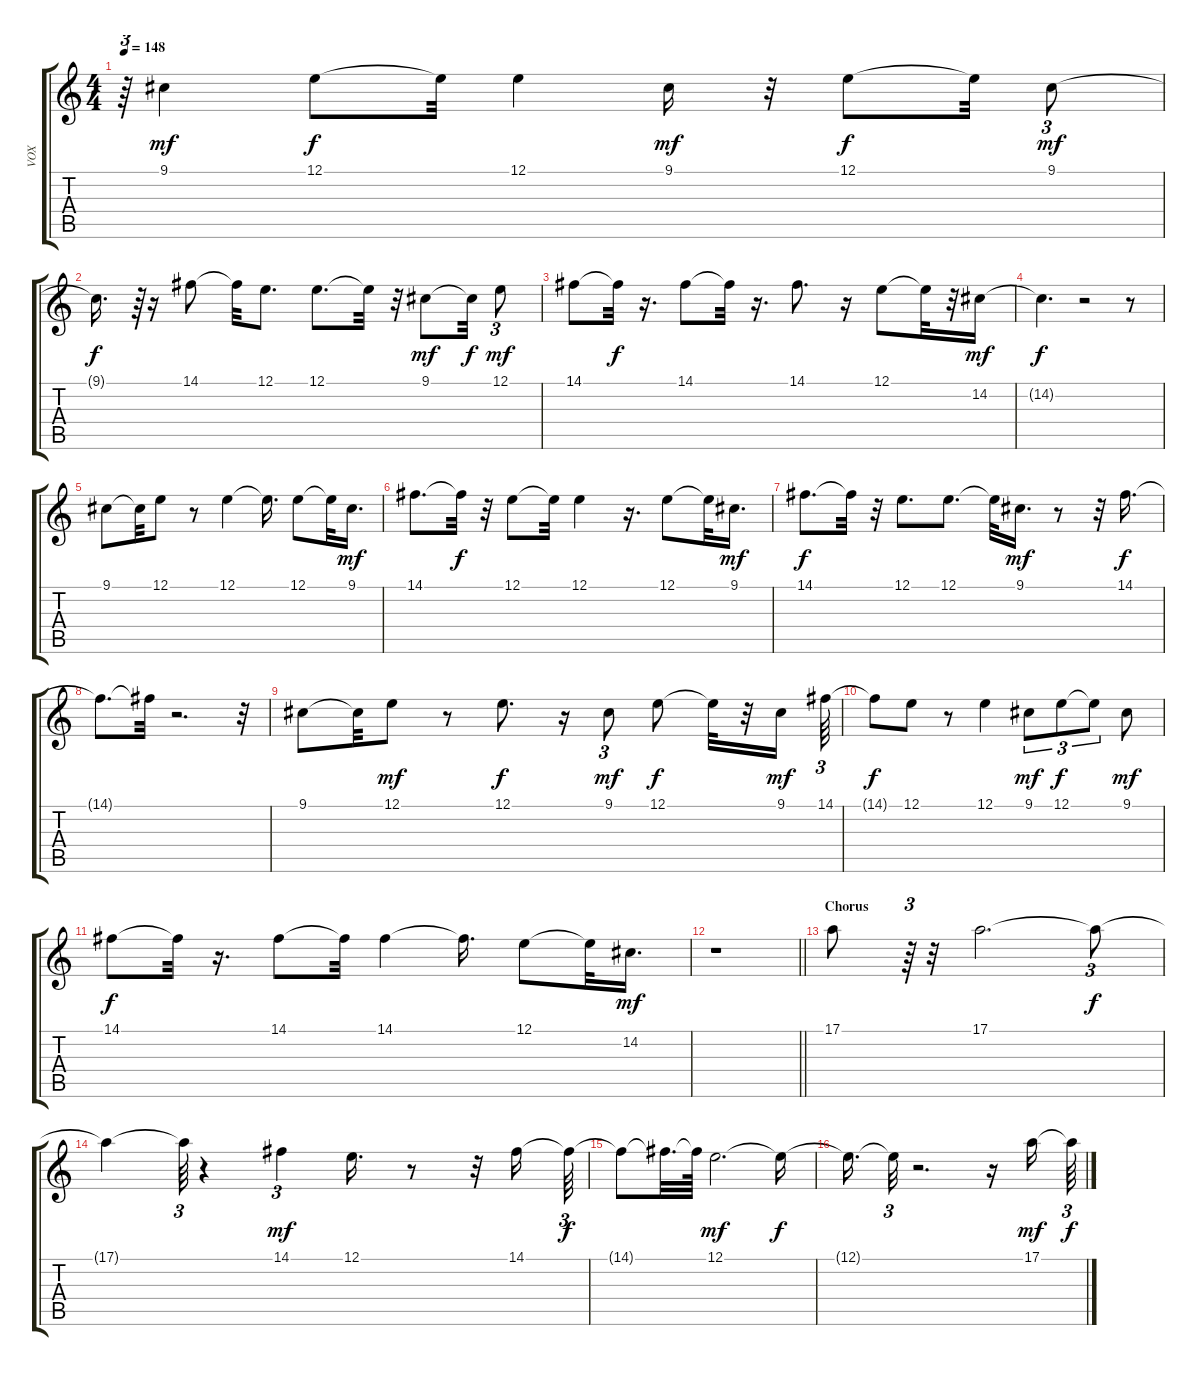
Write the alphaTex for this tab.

\track ("VOX" "VOX") {instrument lead3calliope}
\staff {score tabs}
\tuning (E4 B3 G3 D3 A2 E2) {hide}
\ts (4 4)
\tempo 148
\clef g2
\ks c
r.64{tu (3 2) dy f} 9.1.4{dy mf} 12.1.8{dy f} 12.1{t}.32 12.1.4 9.1.16{dy mf} r.32 12.1.8{dy f} 12.1{t}.32 9.1.8{tu (3 2) dy mf} |
9.1{t}.16{d dy f} r.64{tu (3 2)} r.16 14.1.8 14.1{t}.32 12.1.8{d} 12.1.8{d} 12.1{t}.32 r.32 9.1.8{dy mf} 9.1{t}.32{dy f} 12.1.8{tu (3 2) dy mf} |
14.1.8 14.1{t}.32{dy f} r.16{d} 14.1.8 14.1{t}.32 r.16{d} 14.1.8{d} r.16 12.1.8 12.1{t}.32 r.32 14.2.16{dy mf} |
14.2{t}.4{d dy f} r.2 r.8 |
9.1.8 9.1{t}.32 12.1.8 r.8 12.1.4 12.1{t}.16{d} 12.1.8 12.1{t}.32 9.1.16{d dy mf} |
14.1.8{d} 14.1{t}.32{dy f} r.32 12.1.8 12.1{t}.32 12.1.4 r.16{d} 12.1.8 12.1{t}.32 9.1.16{d dy mf} |
14.1.8{d dy f} 14.1{t}.32 r.32 12.1.8{d} 12.1.8{d} 12.1{t}.32 9.1.16{d dy mf} r.8 r.32 14.1.16{d dy f} |
14.1{t}.8{d} 14.1{t}.32 r.2{d} r.32 |
9.1.8 9.1{t}.32 12.1.8{dy mf} r.8 12.1.8{d dy f} r.16 9.1.8{tu (3 2) dy mf} 12.1.8{dy f} 12.1{t}.32 r.32 9.1.16{dy mf} 14.1.64{tu (3 2)} |
14.1{t}.8{dy f} 12.1.8 r.8 12.1.4 9.1.8{tu (3 2) dy mf} 12.1.8{tu (3 2) dy f} 12.1{t}.8{tu (3 2)} 9.1.8{dy mf} |
14.1.8{dy f} 14.1{t}.32 r.16{d} 14.1.8 14.1{t}.32 14.1.4 14.1{t}.16{d} 12.1.8 12.1{t}.32 14.2.16{d dy mf} |
\barLineRight lightlight
r.1 |
\section ("" "Chorus")
17.1.8 r.64{tu (3 2)} r.32 17.1.2{d} 17.1{t}.8{tu (3 2) dy f} |
17.1{t}.4 17.1{t}.64{tu (3 2)} r.4 14.1.4{tu (3 2) dy mf} 12.1.16{d} r.8 r.32 14.1.16 14.1{t}.64{tu (3 2) dy f} |
14.1{t}.8 14.1{t}.32{d} 14.1{t}.64 12.1.2{d dy mf} 12.1{t}.16{dy f} |
12.1{t}.16{d} 12.1{t}.32{tu (3 2)} r.2{d} r.16 17.1.16{dy mf} 17.1{t}.64{tu (3 2) dy f}
